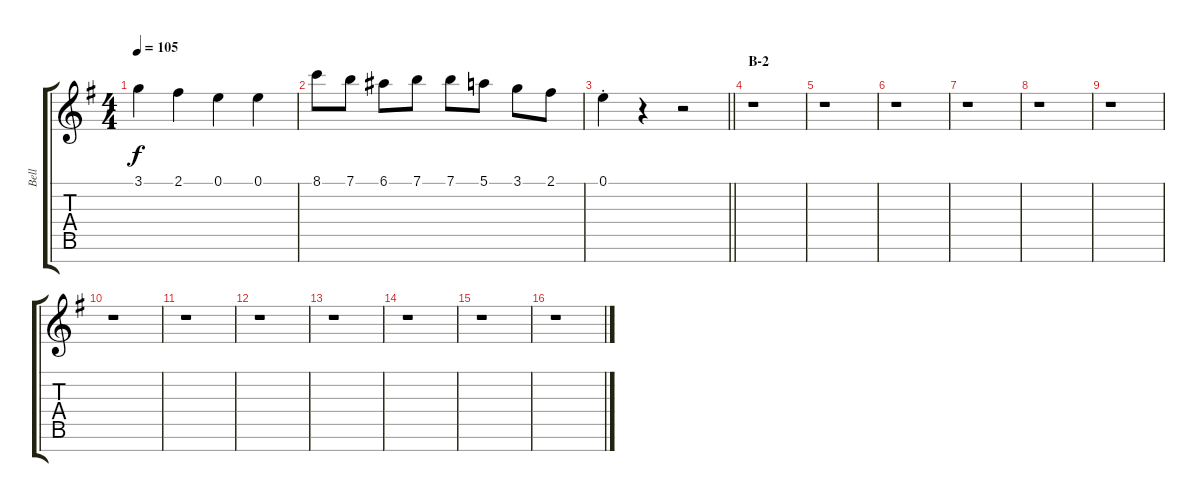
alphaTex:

\track ("Bell" "Bell") {instrument vibraphone}
\staff {score tabs}
\tuning (E5 B4 G4 D4 A3 E3 B2) {hide}
\ts (4 4)
\tempo 105
\clef g2
\ks g
3.1.4{dy f} 2.1.4 0.1.4 0.1.4 |
8.1.8 7.1.8 6.1.8 7.1.8 7.1.8 5.1.8 3.1.8 2.1.8 |
\barLineRight lightlight
0.1{st}.4 r.4 r.2 |
\section ("" "B-2")
r.1 |
r.1 |
r.1 |
r.1 |
r.1 |
r.1 |
r.1 |
r.1 |
r.1 |
r.1 |
r.1 |
r.1 |
r.1
